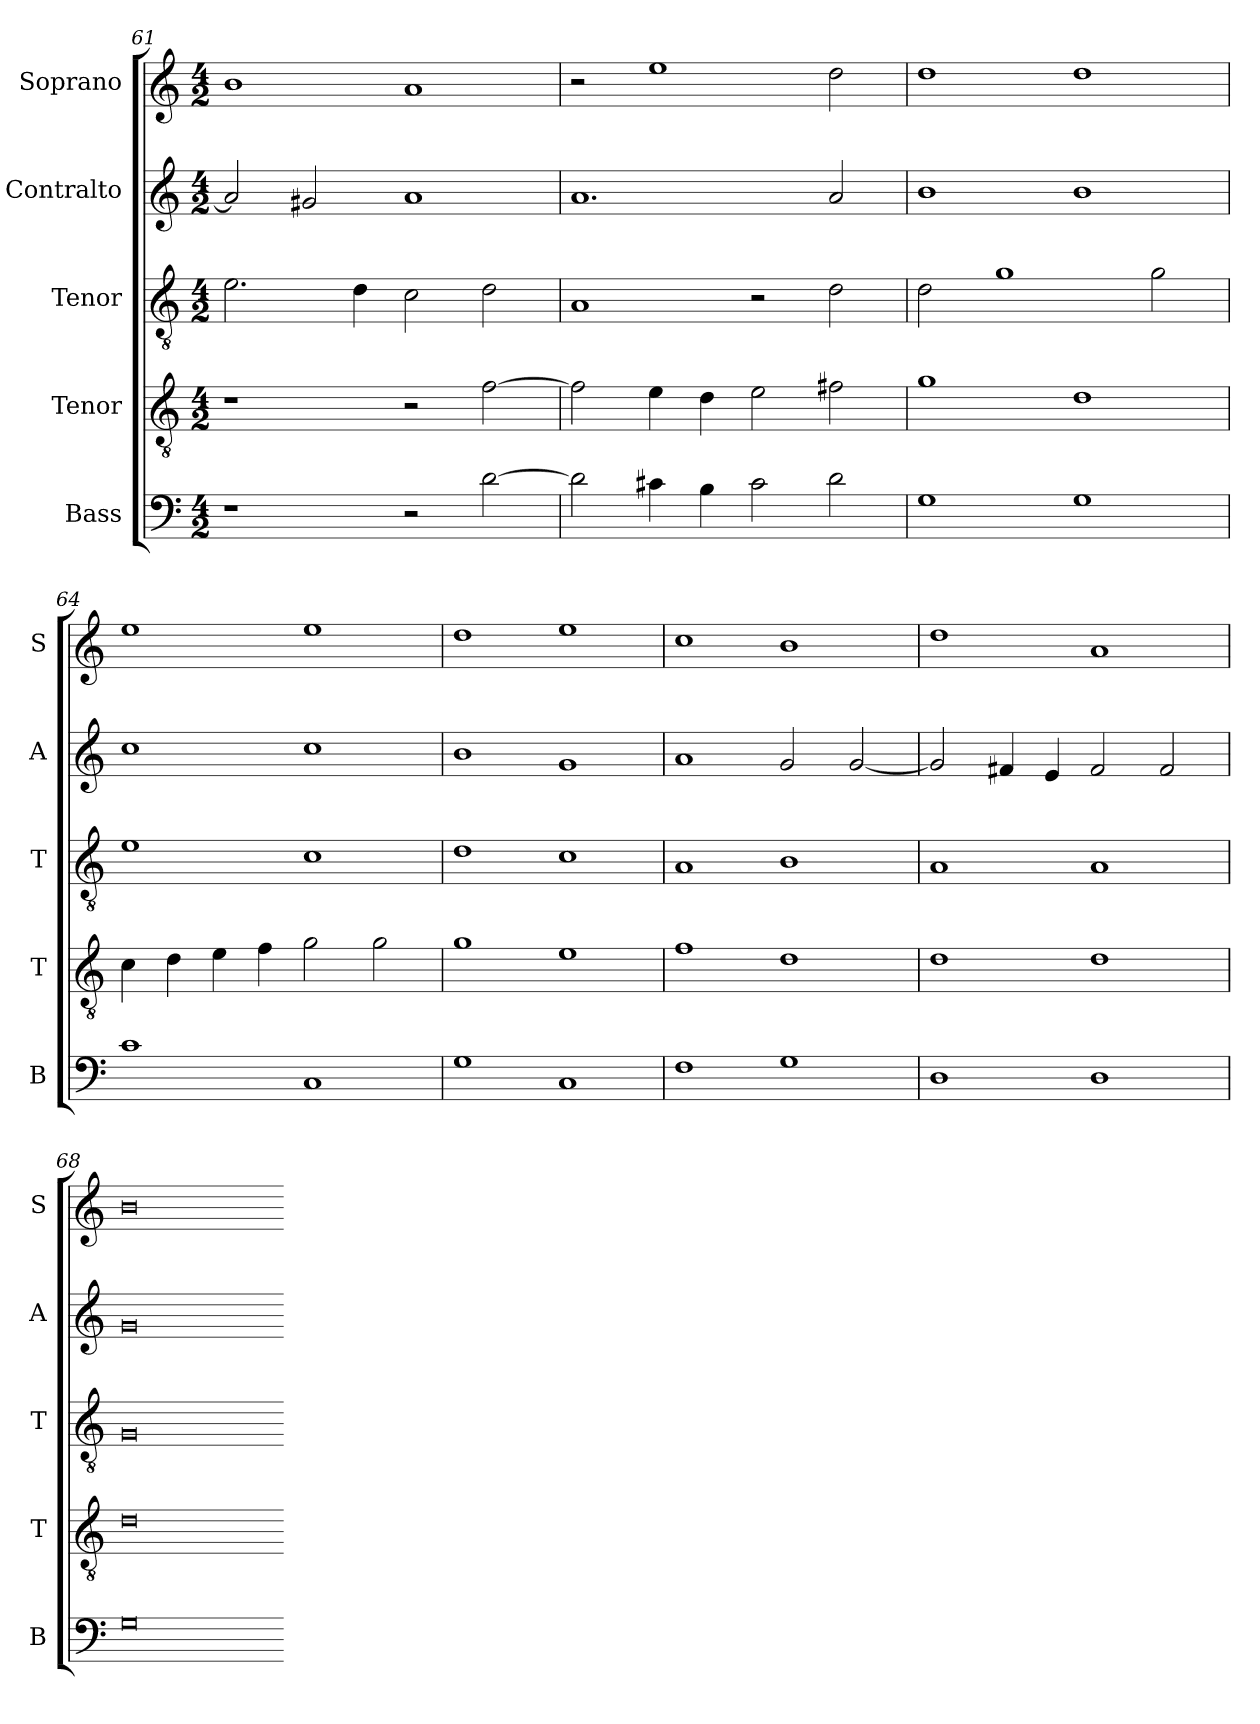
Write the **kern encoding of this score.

**kern	**kern	**kern	**kern	**kern
*part5	*part4	*part3	*part2	*part1
*staff5	*staff4	*staff3	*staff2	*staff1
*I"Bass	*I"Tenor	*I"Tenor	*I"Contralto	*I"Soprano
*I'B	*I'T	*I'T	*I'A	*I'S
*clefF4	*clefGv2	*clefGv2	*clefG2	*clefG2
*k[]	*k[]	*k[]	*k[]	*k[]
*G:mix	*G:mix	*G:mix	*G:mix	*G:mix
*M4/2	*M4/2	*M4/2	*M4/2	*M4/2
=61	=61	=61	=61	=61
1r	1r	2.e	2a]	1b
.	.	.	2g#X	.
.	.	4d	.	.
2r	2r	2c	1a	1a
[2d	[2f	2d	.	.
=62	=62	=62	=62	=62
2d]	2f]	1A	1.a	2r
4c#X	4e	.	.	1ee
4B	4d	.	.	.
2c#	2e	2r	.	.
2d	2f#X	2d	2a	2dd
=63	=63	=63	=63	=63
1G	1g	2d	1b	1dd
.	.	1g	.	.
1G	1d	.	1b	1dd
.	.	2g	.	.
=64	=64	=64	=64	=64
1c	4c	1e	1cc	1ee
.	4d	.	.	.
.	4e	.	.	.
.	4f	.	.	.
1C	2g	1c	1cc	1ee
.	2g	.	.	.
=65	=65	=65	=65	=65
1G	1g	1d	1b	1dd
1C	1e	1c	1g	1ee
=66	=66	=66	=66	=66
1F	1f	1A	1a	1cc
1G	1d	1B	2g	1b
.	.	.	[2g	.
=67	=67	=67	=67	=67
1D	1d	1A	2g]	1dd
.	.	.	4f#X	.
.	.	.	4e	.
1D	1d	1A	2f#	1a
.	.	.	2f#	.
=68	=68	=68	=68	=68
0G	0d	0G	0g	0b
=-	=-	=-	=-	=-
*-	*-	*-	*-	*-
